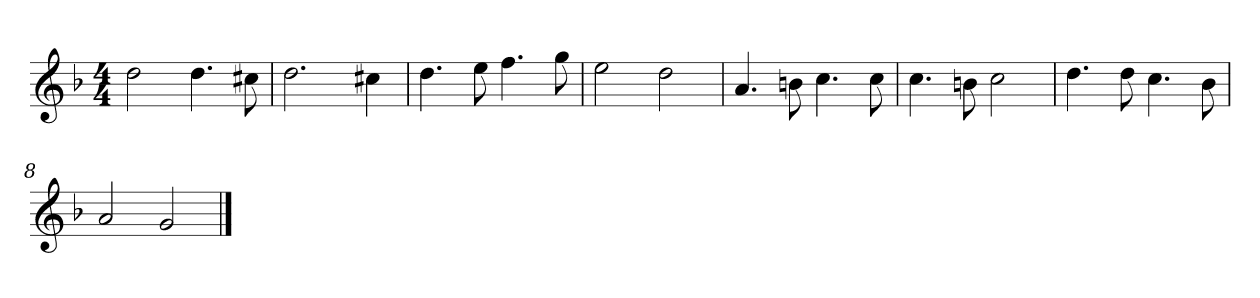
**kern
*part1
*staff1
*k[b-]
*M4/4
*MM120
=1
2dd
4.dd
8cc#X
=2
2.dd
4cc#X
=3
4.dd
8ee
4.ff
8gg
=4
2ee
2dd
=5
4.a
8bn
4.cc
8cc
=6
4.cc
8bn
2cc
=7
4.dd
8dd
4.cc
8b-
=8
2a
2g
==
*-
